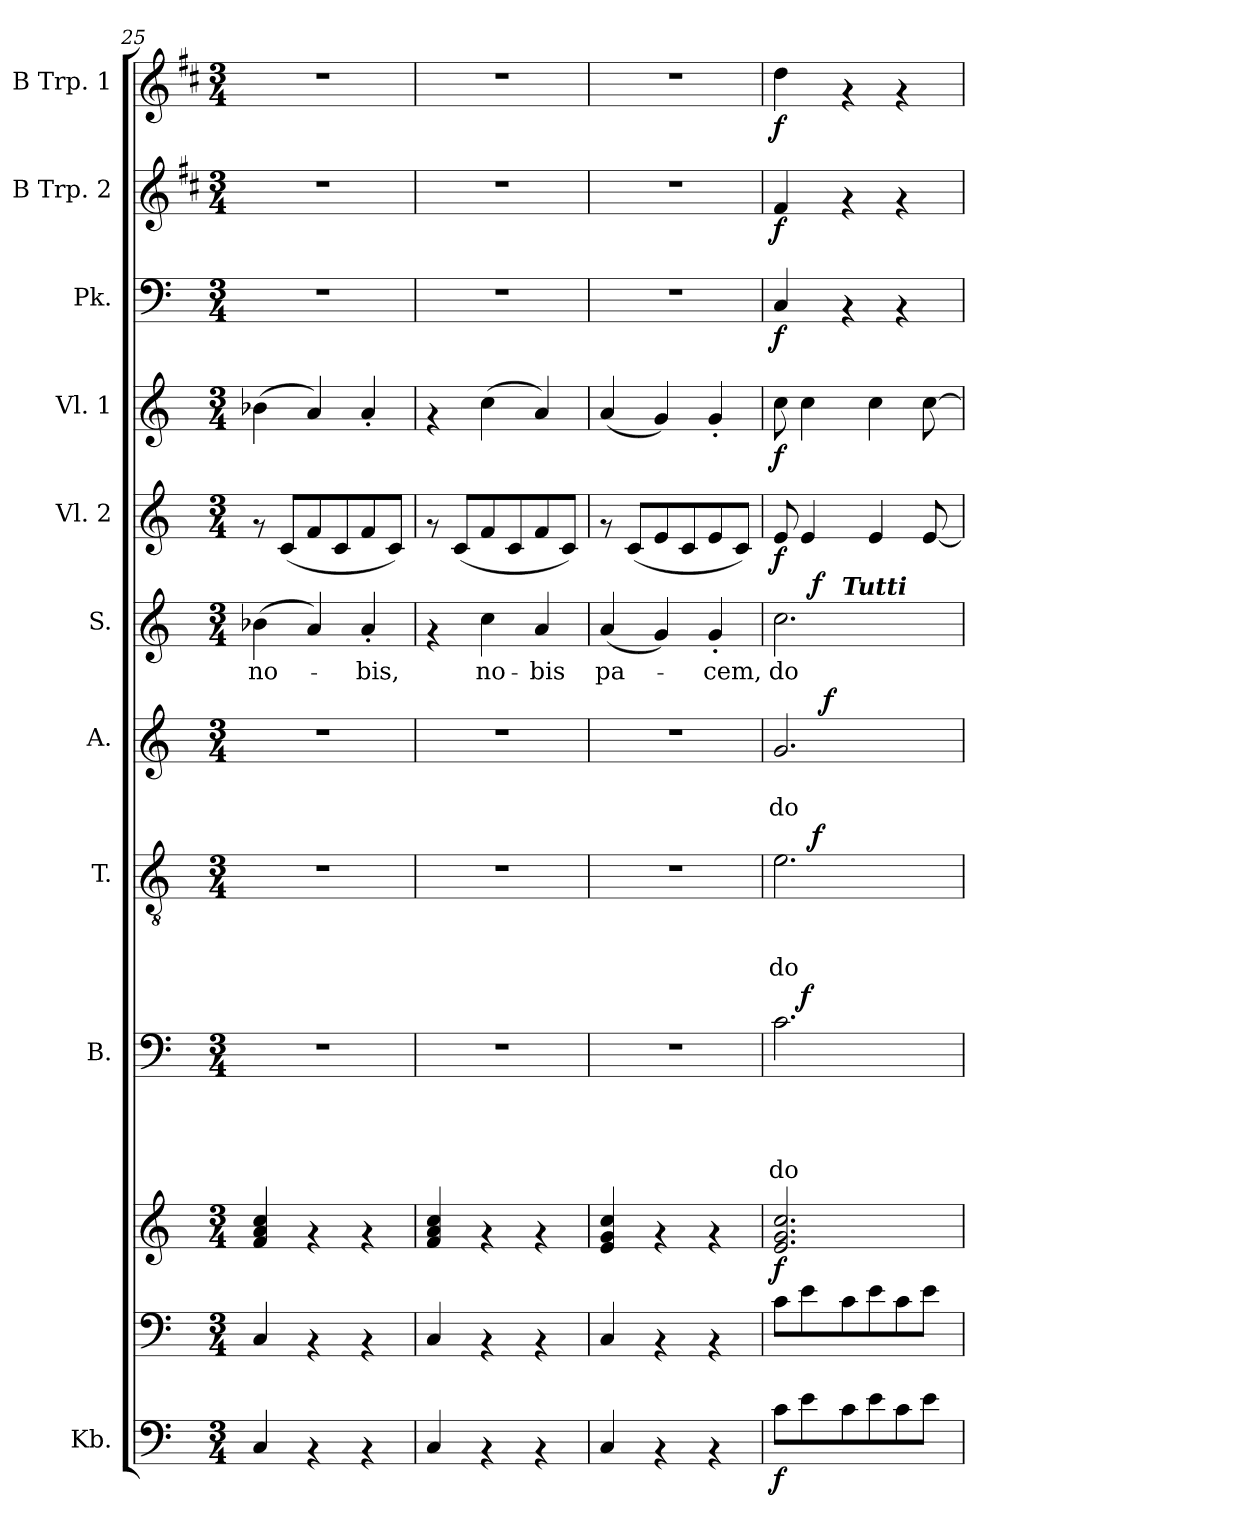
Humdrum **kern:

**kern	**dynam	**kern	**kern	**dynam	**kern	**text	**text	**text	**text	**dynam	**kern	**text	**text	**text	**dynam	**kern	**text	**text	**dynam	**kern	**text	**dynam	**kern	**dynam	**kern	**dynam	**kern	**dynam	**kern	**dynam	**kern	**dynam
*part11	*part11	*part10	*part10	*part10	*part9	*part9	*part9	*part9	*part9	*part9	*part8	*part8	*part8	*part8	*part8	*part7	*part7	*part7	*part7	*part6	*part6	*part6	*part5	*part5	*part4	*part4	*part3	*part3	*part2	*part2	*part1	*part1
*staff12	*staff12	*staff11	*staff10	*staff10/11	*staff9	*staff9	*staff9	*staff9	*staff9	*staff9	*staff8	*staff8	*staff8	*staff8	*staff8	*staff7	*staff7	*staff7	*staff7	*staff6	*staff6	*staff6	*staff5	*staff5	*staff4	*staff4	*staff3	*staff3	*staff2	*staff2	*staff1	*staff1
*I"Kb.	*	*	*	*	*I"B.	*	*	*	*	*	*I"T.	*	*	*	*	*I"A.	*	*	*	*I"S.	*	*	*I"Vl. 2	*	*I"Vl. 1	*	*I"Pk.	*	*I"B Trp. 2	*	*I"B Trp. 1	*
*I'Kb.	*	*	*	*	*I'B.	*	*	*	*	*	*I'T.	*	*	*	*	*I'A.	*	*	*	*I'S.	*	*	*I'Vl. 2	*	*I'Vl. 1	*	*I'Pk.	*	*I'B Trp. 2	*	*I'B Trp. 1	*
*clefF4	*	*clefF4	*clefG2	*	*clefF4	*	*	*	*	*	*clefGv2	*	*	*	*	*clefG2	*	*	*	*clefG2	*	*	*clefG2	*	*clefG2	*	*clefF4	*	*clefG2	*	*clefG2	*
*	*	*	*	*	*	*	*	*	*	*	*	*	*	*	*	*	*	*	*	*	*	*	*	*	*	*	*	*	*ITrd1c2	*	*ITrd1c2	*
*k[]	*	*k[]	*k[]	*	*k[]	*	*	*	*	*	*k[]	*	*	*	*	*k[]	*	*	*	*k[]	*	*	*k[]	*	*k[]	*	*k[]	*	*k[]	*	*k[]	*
*C:	*	*C:	*C:	*	*C:	*	*	*	*	*	*C:	*	*	*	*	*C:	*	*	*	*C:	*	*	*C:	*	*C:	*	*C:	*	*C:	*	*C:	*
*M3/4	*	*M3/4	*M3/4	*	*M3/4	*	*	*	*	*	*M3/4	*	*	*	*	*M3/4	*	*	*	*M3/4	*	*	*M3/4	*	*M3/4	*	*M3/4	*	*M3/4	*	*M3/4	*
=25	=25	=25	=25	=25	=25	=25	=25	=25	=25	=25	=25	=25	=25	=25	=25	=25	=25	=25	=25	=25	=25	=25	=25	=25	=25	=25	=25	=25	=25	=25	=25	=25
!	!	!	!	!	!	!	!	!	!	!	!	!	!	!	!	!	!	!	!	!	!LO:LY:b	!	!	!	!	!	!	!	!	!	!	!
4C/	.	4C/	4f/ 4a/ 4cc/	.	2.r	.	.	.	.	.	2.r	.	.	.	.	2.r	.	.	.	(>4b-X\	no-	.	8rf	.	(>4b-X\	.	2.r	.	2.r	.	2.r	.
.	.	.	.	.	.	.	.	.	.	.	.	.	.	.	.	.	.	.	.	.	.	.	(<8c/L	.	.	.	.	.	.	.	.	.
4rAA	.	4rAA	4rf	.	.	.	.	.	.	.	.	.	.	.	.	.	.	.	.	4a/)	.	.	8f/	.	4a/)	.	.	.	.	.	.	.
.	.	.	.	.	.	.	.	.	.	.	.	.	.	.	.	.	.	.	.	.	.	.	8c/	.	.	.	.	.	.	.	.	.
!	!	!	!	!	!	!	!	!	!	!	!	!	!	!	!	!	!	!	!	!	!LO:LY:b	!	!	!	!	!	!	!	!	!	!	!
4rAA	.	4rAA	4rf	.	.	.	.	.	.	.	.	.	.	.	.	.	.	.	.	4a'</	-bis,	.	8f/	.	4a'</	.	.	.	.	.	.	.
.	.	.	.	.	.	.	.	.	.	.	.	.	.	.	.	.	.	.	.	.	.	.	8c/J)	.	.	.	.	.	.	.	.	.
=26	=26	=26	=26	=26	=26	=26	=26	=26	=26	=26	=26	=26	=26	=26	=26	=26	=26	=26	=26	=26	=26	=26	=26	=26	=26	=26	=26	=26	=26	=26	=26	=26
4C/	.	4C/	4f/ 4a/ 4cc/	.	2.r	.	.	.	.	.	2.r	.	.	.	.	2.r	.	.	.	4rf	.	.	8rf	.	4rf	.	2.r	.	2.r	.	2.r	.
.	.	.	.	.	.	.	.	.	.	.	.	.	.	.	.	.	.	.	.	.	.	.	(<8c/L	.	.	.	.	.	.	.	.	.
!	!	!	!	!	!	!	!	!	!	!	!	!	!	!	!	!	!	!	!	!	!LO:LY:b	!	!	!	!	!	!	!	!	!	!	!
4rAA	.	4rAA	4rf	.	.	.	.	.	.	.	.	.	.	.	.	.	.	.	.	4cc\	no-	.	8f/	.	(>4cc\	.	.	.	.	.	.	.
.	.	.	.	.	.	.	.	.	.	.	.	.	.	.	.	.	.	.	.	.	.	.	8c/	.	.	.	.	.	.	.	.	.
!	!	!	!	!	!	!	!	!	!	!	!	!	!	!	!	!	!	!	!	!	!LO:LY:b	!	!	!	!	!	!	!	!	!	!	!
4rAA	.	4rAA	4rf	.	.	.	.	.	.	.	.	.	.	.	.	.	.	.	.	4a/	-bis	.	8f/	.	4a/)	.	.	.	.	.	.	.
.	.	.	.	.	.	.	.	.	.	.	.	.	.	.	.	.	.	.	.	.	.	.	8c/J)	.	.	.	.	.	.	.	.	.
=27	=27	=27	=27	=27	=27	=27	=27	=27	=27	=27	=27	=27	=27	=27	=27	=27	=27	=27	=27	=27	=27	=27	=27	=27	=27	=27	=27	=27	=27	=27	=27	=27
!	!	!	!	!	!	!	!	!	!	!	!	!	!	!	!	!	!	!	!	!	!LO:LY:b	!	!	!	!	!	!	!	!	!	!	!
4C/	.	4C/	4e/ 4g/ 4cc/	.	2.r	.	.	.	.	.	2.r	.	.	.	.	2.r	.	.	.	(<4a/	pa-	.	8rf	.	(<4a/	.	2.r	.	2.r	.	2.r	.
.	.	.	.	.	.	.	.	.	.	.	.	.	.	.	.	.	.	.	.	.	.	.	(<8c/L	.	.	.	.	.	.	.	.	.
4rAA	.	4rAA	4rf	.	.	.	.	.	.	.	.	.	.	.	.	.	.	.	.	4g/)	.	.	8e/	.	4g/)	.	.	.	.	.	.	.
.	.	.	.	.	.	.	.	.	.	.	.	.	.	.	.	.	.	.	.	.	.	.	8c/	.	.	.	.	.	.	.	.	.
!	!	!	!	!	!	!	!	!	!	!	!	!	!	!	!	!	!	!	!	!	!LO:LY:b	!	!	!	!	!	!	!	!	!	!	!
4rAA	.	4rAA	4rf	.	.	.	.	.	.	.	.	.	.	.	.	.	.	.	.	4g'</	-cem,	.	8e/	.	4g'</	.	.	.	.	.	.	.
.	.	.	.	.	.	.	.	.	.	.	.	.	.	.	.	.	.	.	.	.	.	.	8c/J)	.	.	.	.	.	.	.	.	.
!!LO:PB:g=z
=28	=28	=28	=28	=28	=28	=28	=28	=28	=28	=28	=28	=28	=28	=28	=28	=28	=28	=28	=28	=28	=28	=28	=28	=28	=28	=28	=28	=28	=28	=28	=28	=28
!	!LO:DY:b	!	!	!LO:DY:b	!	!	!	!	!LO:LY:b	!	!	!	!	!LO:LY:b	!	!	!	!LO:LY:b	!	!	!LO:LY:b	!	!	!LO:DY:b	!	!LO:DY:b	!	!LO:DY:b	!	!LO:DY:b	!	!LO:DY:b
*	*	*	*	*	*^	*	*	*	*	*	*^	*	*	*	*	*^	*	*	*	*^	*	*	*	*	*	*	*	*	*	*	*	*
*	*	*	*	*	*	*	*	*	*	*	*	*	*	*	*	*	*	*	*	*	*	*	*	*^	*	*	*	*	*	*	*	*	*	*	*	*
8c\L	f	8c\L	2.e/ 2.g/ 2.cc/	f	2.c\	8ryy	.	.	.	do-	.	2.e\	8ryy	.	.	do-	.	2.g/	8.ryy	.	do-	.	2.cc\	8ryy	4ryy	do-	.	8e/	f	8cc\	f	4C/	f	4e/	f	4cc\	f
!	!	!	!	!	!	!	!	!	!	!	!LO:DY:a	!	!	!	!	!	!	!	!	!	!	!	!	!	!	!	!	!	!	!	!	!	!	!	!	!	!
8e\	.	8e\	.	.	.	2ryy	.	.	.	.	f	.	32ryy	.	.	.	.	.	.	.	.	.	.	32ryy	.	.	.	4e/	.	4cc\	.	.	.	.	.	.	.
!	!	!	!	!	!	!	!	!	!	!	!	!	!	!	!	!	!LO:DY:a	!	!	!	!	!	!	!	!	!	!LO:DY:a	!	!	!	!	!	!	!	!	!	!
.	.	.	.	.	.	.	.	.	.	.	.	.	2ryy	.	.	.	f	.	.	.	.	.	.	2ryy	.	.	f	.	.	.	.	.	.	.	.	.	.
!	!	!	!	!	!	!	!	!	!	!	!	!	!	!	!	!	!	!	!	!	!	!LO:DY:a	!	!	!	!	!	!	!	!	!	!	!	!	!	!	!
.	.	.	.	.	.	.	.	.	.	.	.	.	.	.	.	.	.	.	2ryy	.	.	f	.	.	.	.	.	.	.	.	.	.	.	.	.	.	.
!	!	!	!	!	!	!	!	!	!	!	!	!	!	!	!	!	!	!	!	!	!	!	!	!	!LO:TX:a:Bi:t=Tutti	!	!	!	!	!	!	!	!	!	!	!	!
8c\	.	8c\	.	.	.	.	.	.	.	.	.	.	.	.	.	.	.	.	.	.	.	.	.	.	2ryy	.	.	.	.	.	.	4rAA	.	4rf	.	4rf	.
8e\	.	8e\	.	.	.	.	.	.	.	.	.	.	.	.	.	.	.	.	.	.	.	.	.	.	.	.	.	4e/	.	4cc\	.	.	.	.	.	.	.
8c\	.	8c\	.	.	.	.	.	.	.	.	.	.	.	.	.	.	.	.	.	.	.	.	.	.	.	.	.	.	.	.	.	4rAA	.	4rf	.	4rf	.
8e\J	.	8e\J	.	.	.	8ryy	.	.	.	.	.	.	.	.	.	.	.	.	.	.	.	.	.	.	.	.	.	[<8e/	.	[>8cc\	.	.	.	.	.	.	.
.	.	.	.	.	.	.	.	.	.	.	.	.	16.ryy	.	.	.	.	.	.	.	.	.	.	16.ryy	.	.	.	.	.	.	.	.	.	.	.	.	.
.	.	.	.	.	.	.	.	.	.	.	.	.	.	.	.	.	.	.	16ryy	.	.	.	.	.	.	.	.	.	.	.	.	.	.	.	.	.	.
*	*	*	*	*	*v	*v	*	*	*	*	*	*	*	*	*	*	*	*v	*v	*	*	*	*v	*v	*v	*	*	*	*	*	*	*	*	*	*	*	*
*	*	*	*	*	*	*	*	*	*	*	*v	*v	*	*	*	*	*	*	*	*	*	*	*	*	*	*	*	*	*	*	*	*	*
=	=	=	=	=	=	=	=	=	=	=	=	=	=	=	=	=	=	=	=	=	=	=	=	=	=	=	=	=	=	=	=	=
*-	*-	*-	*-	*-	*-	*-	*-	*-	*-	*-	*-	*-	*-	*-	*-	*-	*-	*-	*-	*-	*-	*-	*-	*-	*-	*-	*-	*-	*-	*-	*-	*-
